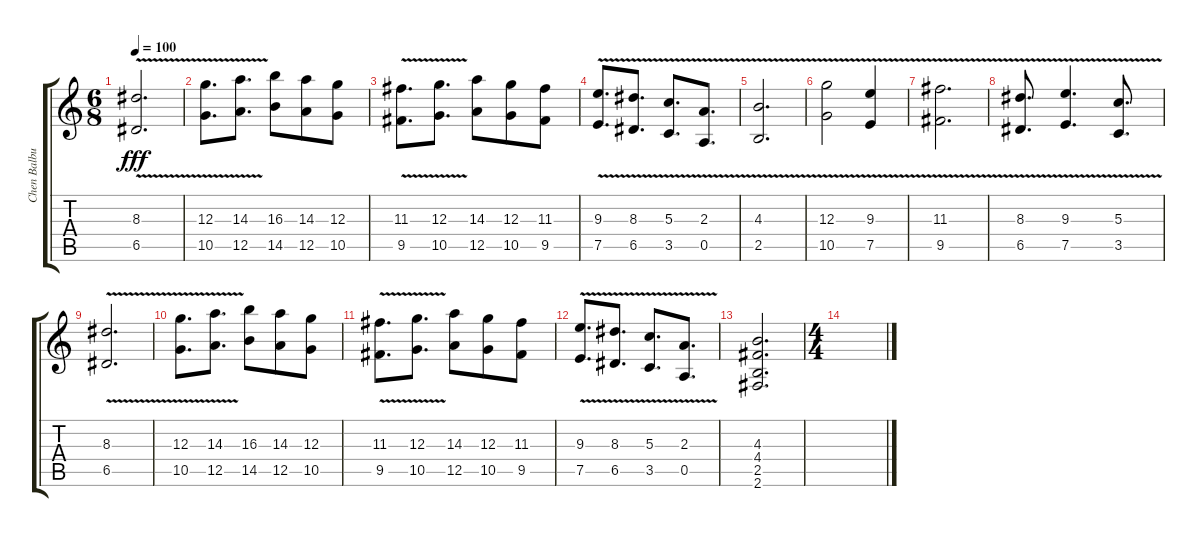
\track ("Chen Balbus" "Chen Balbu") {instrument distortionguitar}
\staff {score tabs}
\tuning (E4 B3 G3 D3 A2 E2) {hide}
\ts (6 8)
\tempo 100
\clef g2
\ks c
(8.3{v} 6.5{v}).2{d dy fff} |
(12.3{v} 10.5{v}).8{d} (14.3{v} 12.5{v}).8{d} (16.3 14.5).8 (14.3 12.5).8 (12.3 10.5).8 |
(11.3{v} 9.5{v}).8{d} (12.3{v} 10.5{v}).8{d} (14.3 12.5).8 (12.3 10.5).8 (11.3 9.5).8 |
(9.3{v} 7.5{v}).8{d} (8.3{v} 6.5{v}).8{d} (5.3{v} 3.5{v}).8{d} (2.3{v} 0.5{v}).8{d} |
(4.3{v} 2.5{v}).2{d} |
(12.3{v} 10.5{v}).2 (9.3{v} 7.5{v}).4 |
(11.3{v} 9.5{v}).2{d} |
(8.3{v} 6.5{v}).8{d} (9.3{v} 7.5{v}).4{d} (5.3{v} 3.5{v}).8{d} |
(8.3{v} 6.5{v}).2{d} |
(12.3{v} 10.5{v}).8{d} (14.3{v} 12.5{v}).8{d} (16.3 14.5).8 (14.3 12.5).8 (12.3 10.5).8 |
(11.3{v} 9.5{v}).8{d} (12.3{v} 10.5{v}).8{d} (14.3 12.5).8 (12.3 10.5).8 (11.3 9.5).8 |
(9.3{v} 7.5{v}).8{d} (8.3{v} 6.5{v}).8{d} (5.3{v} 3.5{v}).8{d} (2.3{v} 0.5{v}).8{d} |
(4.3 4.4 2.5 2.6).2{d} |
\ts (4 4)
